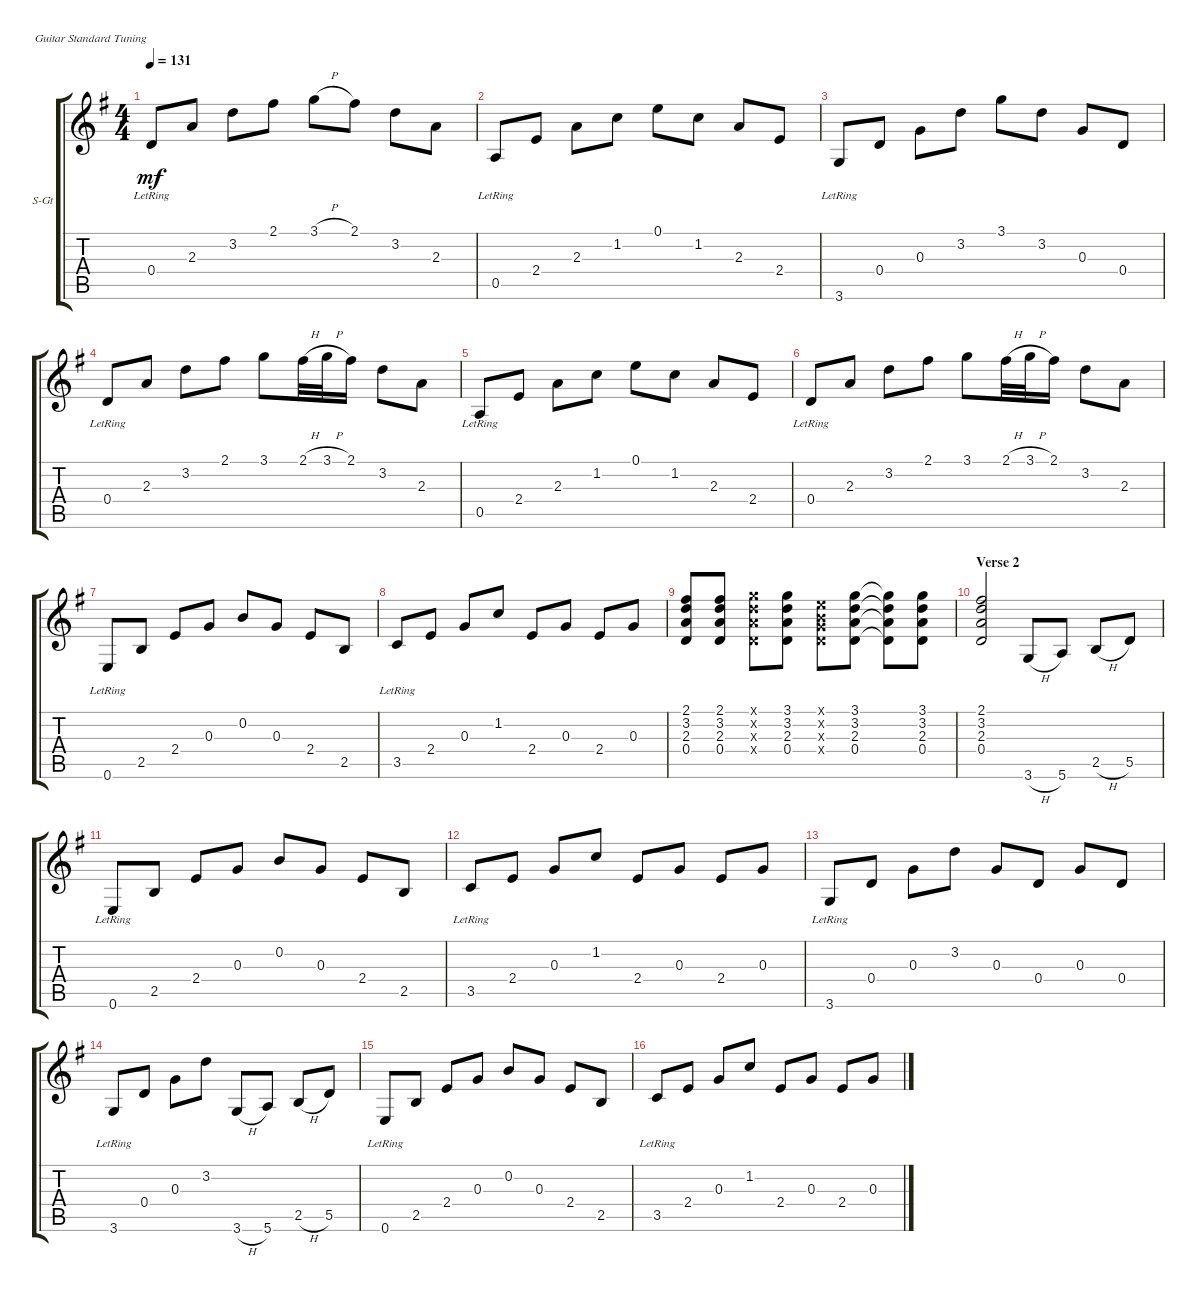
\bracketExtendMode groupsimilarinstruments
\firstSystemTrackNameOrientation horizontal
\otherSystemsTrackNameOrientation horizontal
\track ("Guitar" "S-Gt") {instrument acousticguitarsteel}
\staff {score tabs}
\tuning (E4 B3 G3 D3 A2 E2)
\ts (4 4)
\tempo 131
\clef g2
\ks g
0.4{lr}.8{dy mf} 2.3.8 3.2.8 2.1.8 3.1{h}.8 2.1.8 3.2.8 2.3.8 |
0.5{lr}.8 2.4.8 2.3.8 1.2.8 0.1.8 1.2.8 2.3.8 2.4.8 |
3.6{lr}.8 0.4.8 0.3.8 3.2.8 3.1.8 3.2.8 0.3.8 0.4.8 |
0.4{lr}.8 2.3.8 3.2.8 2.1.8 3.1.8 2.1{h}.32 3.1{h}.32 2.1.16 3.2.8 2.3.8 |
0.5{lr}.8 2.4.8 2.3.8 1.2.8 0.1.8 1.2.8 2.3.8 2.4.8 |
0.4{lr}.8 2.3.8 3.2.8 2.1.8 3.1.8 2.1{h}.32 3.1{h}.32 2.1.16 3.2.8 2.3.8 |
0.6{lr}.8 2.5.8 2.4.8 0.3.8 0.2.8 0.3.8 2.4.8 2.5.8 |
3.5{lr}.8 2.4.8 0.3.8 1.2.8 2.4.8 0.3.8 2.4.8 0.3.8 |
(2.1 3.2 2.3 0.4).8 (2.1 3.2 2.3 0.4).8 (3.1{x} 3.2{x} 2.3{x} 0.4{x}).8 (3.1 3.2 2.3 0.4).8 (0.1{x} 0.2{x} 0.3{x} 0.4{x}).8 (3.1 3.2 2.3 0.4).8 (3.1{t} 3.2{t} 2.3{t} 0.4{t}).8 (3.1 3.2 2.3 0.4).8 |
\section ("" "Verse 2")
(2.1 3.2 2.3 0.4).2 3.6{h}.8 5.6.8 2.5{h}.8 5.5.8 |
0.6{lr}.8 2.5.8 2.4.8 0.3.8 0.2.8 0.3.8 2.4.8 2.5.8 |
3.5{lr}.8 2.4.8 0.3.8 1.2.8 2.4.8 0.3.8 2.4.8 0.3.8 |
3.6{lr}.8 0.4.8 0.3.8 3.2.8 0.3.8 0.4.8 0.3.8 0.4.8 |
3.6{lr}.8 0.4.8 0.3.8 3.2.8 3.6{h}.8 5.6.8 2.5{h}.8 5.5.8 |
0.6{lr}.8 2.5.8 2.4.8 0.3.8 0.2.8 0.3.8 2.4.8 2.5.8 |
3.5{lr}.8 2.4.8 0.3.8 1.2.8 2.4.8 0.3.8 2.4.8 0.3.8
